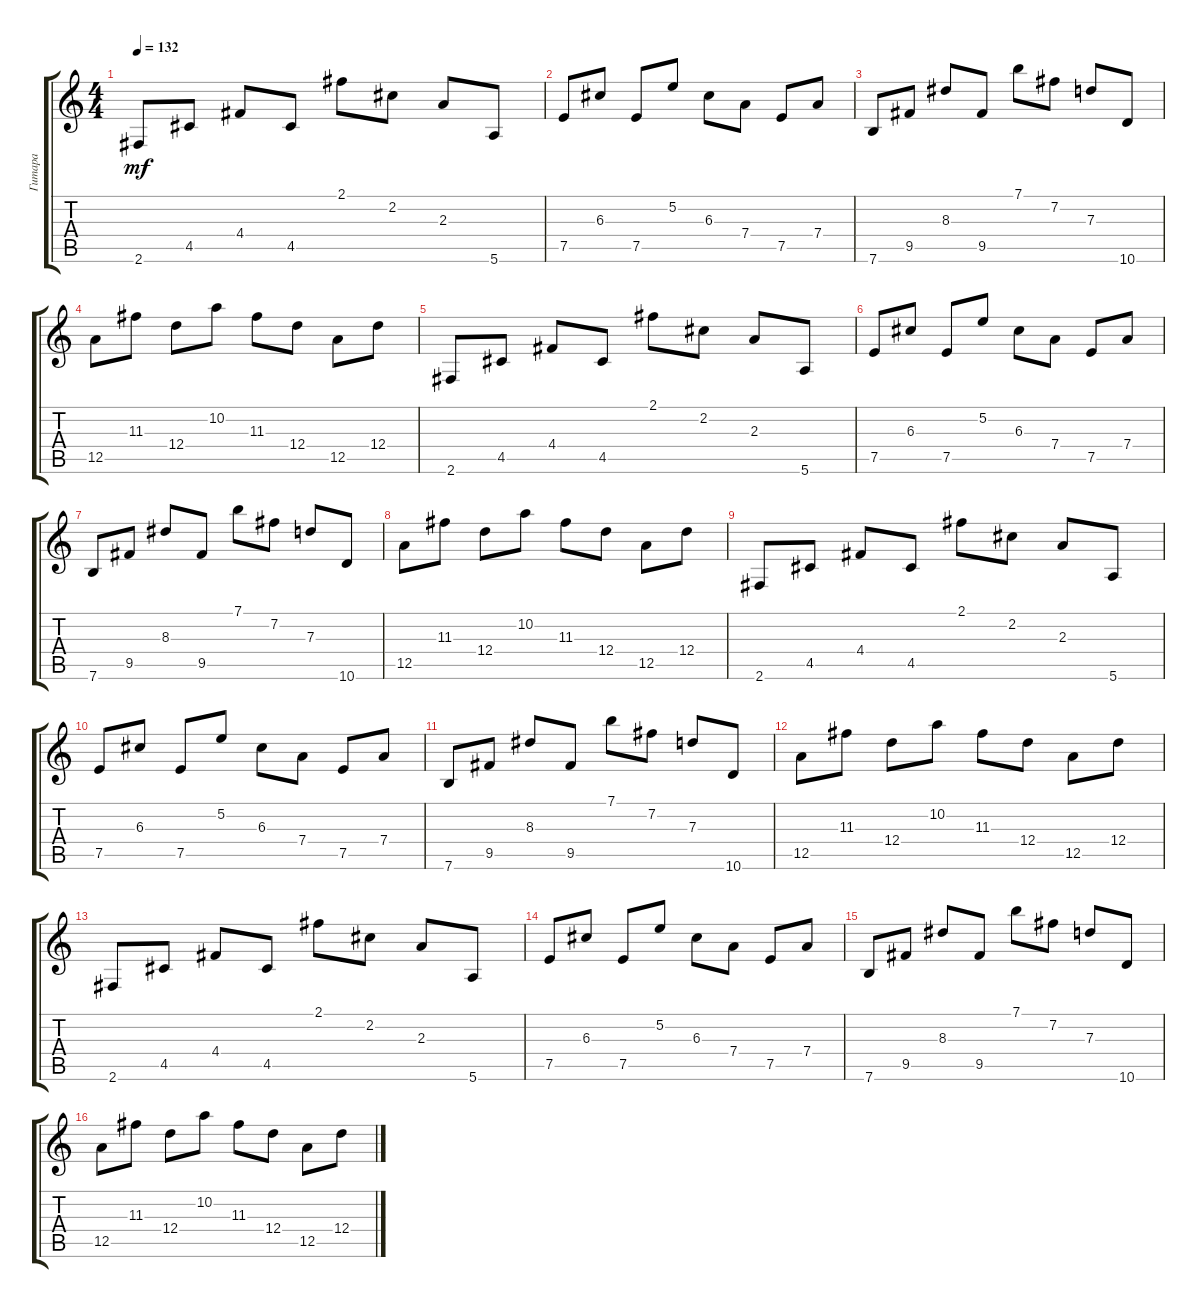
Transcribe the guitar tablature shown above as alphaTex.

\track ("Гитара" "Гитара") {instrument acousticguitarsteel}
\staff {score tabs}
\tuning (E4 B3 G3 D3 A2 E2) {hide}
\ts (4 4)
\tempo 132
\clef g2
\ks c
2.6.8{dy mf} 4.5.8 4.4.8 4.5.8 2.1.8 2.2.8 2.3.8 5.6.8 |
7.5.8 6.3.8 7.5.8 5.2.8 6.3.8 7.4.8 7.5.8 7.4.8 |
7.6.8 9.5.8 8.3.8 9.5.8 7.1.8 7.2.8 7.3.8 10.6.8 |
12.5.8 11.3.8 12.4.8 10.2.8 11.3.8 12.4.8 12.5.8 12.4.8 |
2.6.8 4.5.8 4.4.8 4.5.8 2.1.8 2.2.8 2.3.8 5.6.8 |
7.5.8 6.3.8 7.5.8 5.2.8 6.3.8 7.4.8 7.5.8 7.4.8 |
7.6.8 9.5.8 8.3.8 9.5.8 7.1.8 7.2.8 7.3.8 10.6.8 |
12.5.8 11.3.8 12.4.8 10.2.8 11.3.8 12.4.8 12.5.8 12.4.8 |
2.6.8 4.5.8 4.4.8 4.5.8 2.1.8 2.2.8 2.3.8 5.6.8 |
7.5.8 6.3.8 7.5.8 5.2.8 6.3.8 7.4.8 7.5.8 7.4.8 |
7.6.8 9.5.8 8.3.8 9.5.8 7.1.8 7.2.8 7.3.8 10.6.8 |
12.5.8 11.3.8 12.4.8 10.2.8 11.3.8 12.4.8 12.5.8 12.4.8 |
2.6.8 4.5.8 4.4.8 4.5.8 2.1.8 2.2.8 2.3.8 5.6.8 |
7.5.8 6.3.8 7.5.8 5.2.8 6.3.8 7.4.8 7.5.8 7.4.8 |
7.6.8 9.5.8 8.3.8 9.5.8 7.1.8 7.2.8 7.3.8 10.6.8 |
12.5.8 11.3.8 12.4.8 10.2.8 11.3.8 12.4.8 12.5.8 12.4.8
